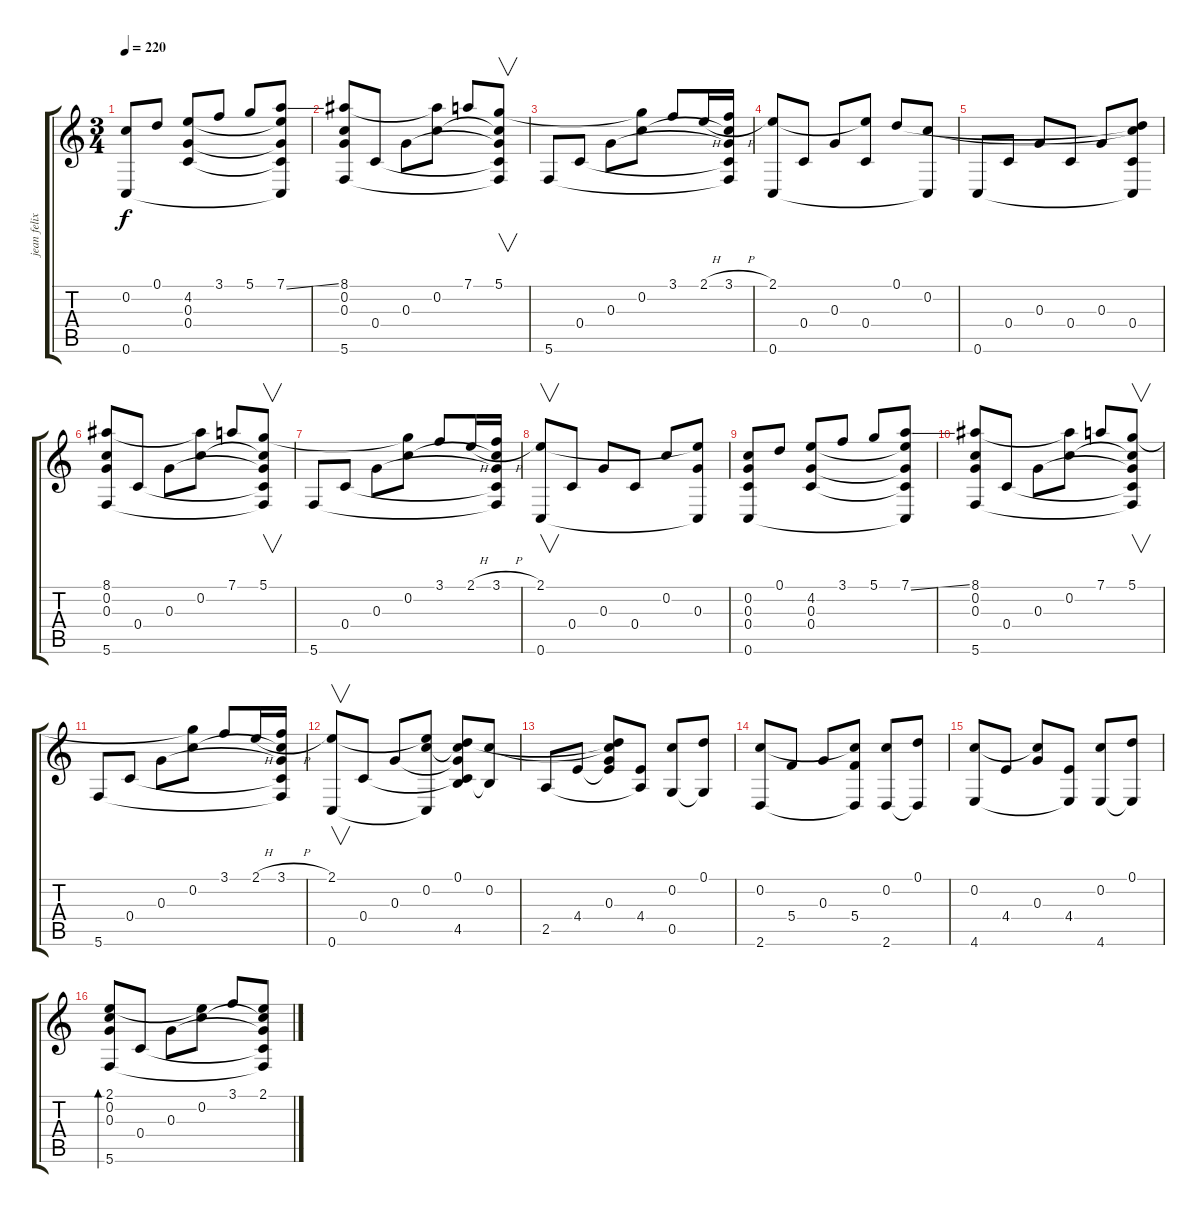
\track ("jean felix" "jean felix") {instrument acousticguitarsteel}
\staff {score tabs}
\tuning (D4 C4 G3 C3 G2 C2) {hide}
\ts (3 4)
\tempo 220
\clef g2
\ks c
(0.2 0.6).8{dy f} 0.1.8 (4.2 0.3 0.4).8 3.1.8 5.1.8 (7.1{ss} 4.2{t} 0.3{t} 0.4{t} 0.6{t}).8 |
(8.1 0.2 0.3 5.6).8 0.4.8 0.3.8 (8.1{t} 0.2).8 7.1.8 (5.1 0.2{t} 0.3{t} 0.4{t} 5.6{t}).8{v} |
5.6.8 0.4.8 0.3.8 (5.1{t} 0.2).8 3.1.8 2.1{h}.16 (3.1{h} 0.2{t} 0.3{t} 0.4{t} 5.6{t}).16 |
(2.1 0.6).8 0.4.8 0.3.8 (2.1{t} 0.4).8 0.1.8 (0.2 0.6{t}).8 |
0.6.8 0.4.8 0.3.8 0.4.8 0.3.8 (0.1{t} 0.2{t} 0.4 0.6{t}).8 |
(8.1 0.2 0.3 5.6).8 0.4.8 0.3.8 (8.1{t} 0.2).8 7.1.8 (5.1 0.2{t} 0.3{t} 0.4{t} 5.6{t}).8{v} |
5.6.8 0.4.8 0.3.8 (5.1{t} 0.2).8 3.1.8 2.1{h}.16 (3.1{h} 0.2{t} 0.3{t} 0.4{t} 5.6{t}).16 |
(2.1 0.6).8{v} 0.4.8 0.3.8 0.4.8 0.2.8 (2.1{t} 0.3 0.6{t}).8 |
(0.2 0.3 0.4 0.6).8 0.1.8 (4.2 0.3 0.4).8 3.1.8 5.1.8 (7.1{ss} 4.2{t} 0.3{t} 0.4{t} 0.6{t}).8 |
(8.1 0.2 0.3 5.6).8 0.4.8 0.3.8 (8.1{t} 0.2).8 7.1.8 (5.1 0.2{t} 0.3{t} 0.4{t} 5.6{t}).8{v} |
5.6.8 0.4.8 0.3.8 (5.1{t} 0.2).8 3.1.8 2.1{h}.16 (3.1{h} 0.2{t} 0.3{t} 0.4{t} 5.6{t}).16 |
(2.1 0.6).8{v} 0.4.8 0.3.8 (2.1{t} 0.2 0.6{t}).8 (0.1 0.2{t} 0.3{t} 0.4{t} 4.5).8 (0.2 4.5{t}).8 |
2.5.8 4.4.8 (0.1{t} 0.2{t} 0.3 4.4{t}).8 (4.4 2.5{t}).8 (0.2 0.5).8 (0.1 0.5{t}).8 |
(0.2 2.6).8 5.4.8 0.3.8 (0.2{t} 5.4 2.6{t}).8 (0.2 2.6).8 (0.1 2.6{t}).8 |
(0.2 4.6).8 4.4.8 (0.2{t} 0.3).8 (4.4 4.6{t}).8 (0.2 4.6).8 (0.1 4.6{t}).8 |
(2.1 0.2 0.3 5.6).8{bd 60} 0.4.8 0.3.8 (2.1{t} 0.2).8 3.1.8 (2.1 0.2{t} 0.3{t} 0.4{t} 5.6{t}).8
